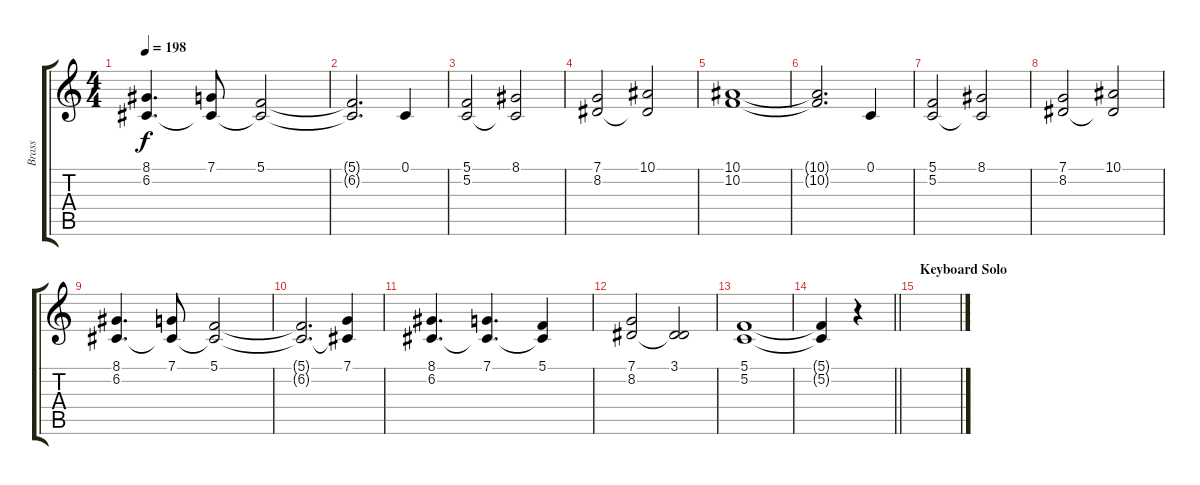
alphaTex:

\track ("Brass" "Brass") {instrument brasssection}
\staff {score tabs}
\tuning (C4 G3 Eb3 Bb2 F2 C2) {hide}
\ts (4 4)
\tempo 198
\clef g2
\ks c
(8.1 6.2).4{d dy f} (7.1 6.2{t}).8 (5.1 6.2{t}).2 |
(5.1{t} 6.2{t}).2{d} 0.1.4 |
(5.1 5.2).2 (8.1 5.2{t}).2 |
(7.1 8.2).2 (10.1 8.2{t}).2 |
(10.1 10.2).1 |
(10.1{t} 10.2{t}).2{d} 0.1.4 |
(5.1 5.2).2 (8.1 5.2{t}).2 |
(7.1 8.2).2 (10.1 8.2{t}).2 |
(8.1 6.2).4{d} (7.1 6.2{t}).8 (5.1 6.2{t}).2 |
(5.1{t} 6.2{t}).2{d} (7.1 6.2{t}).4 |
(8.1 6.2).4{d} (7.1 6.2{t}).4{d} (5.1 6.2{t}).4 |
(7.1 8.2).2 (3.1 8.2{t}).2 |
(5.1 5.2).1 |
\barLineRight lightlight
(5.1{t} 5.2{t}).4 r.4 |
\section ("" "Keyboard Solo")
